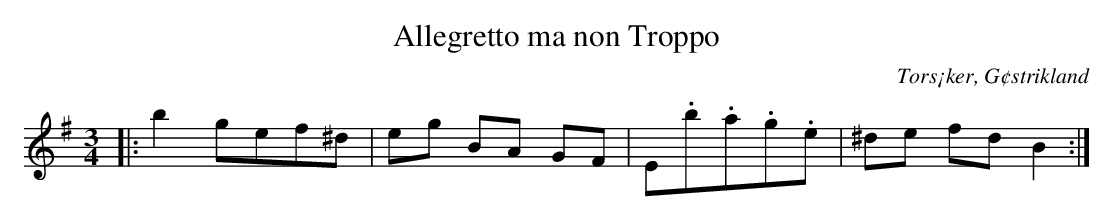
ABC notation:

X:1
T:Allegretto ma non Troppo
O:Tors¡ker, G¢strikland
M:3/4
L:1/16
K:G
|: b4 g2e2f2^d2 | e2g2 B2A2 G2F2 | E2.b2.a2.g2.e2 | ^d2e2 f2d2 B4:|
